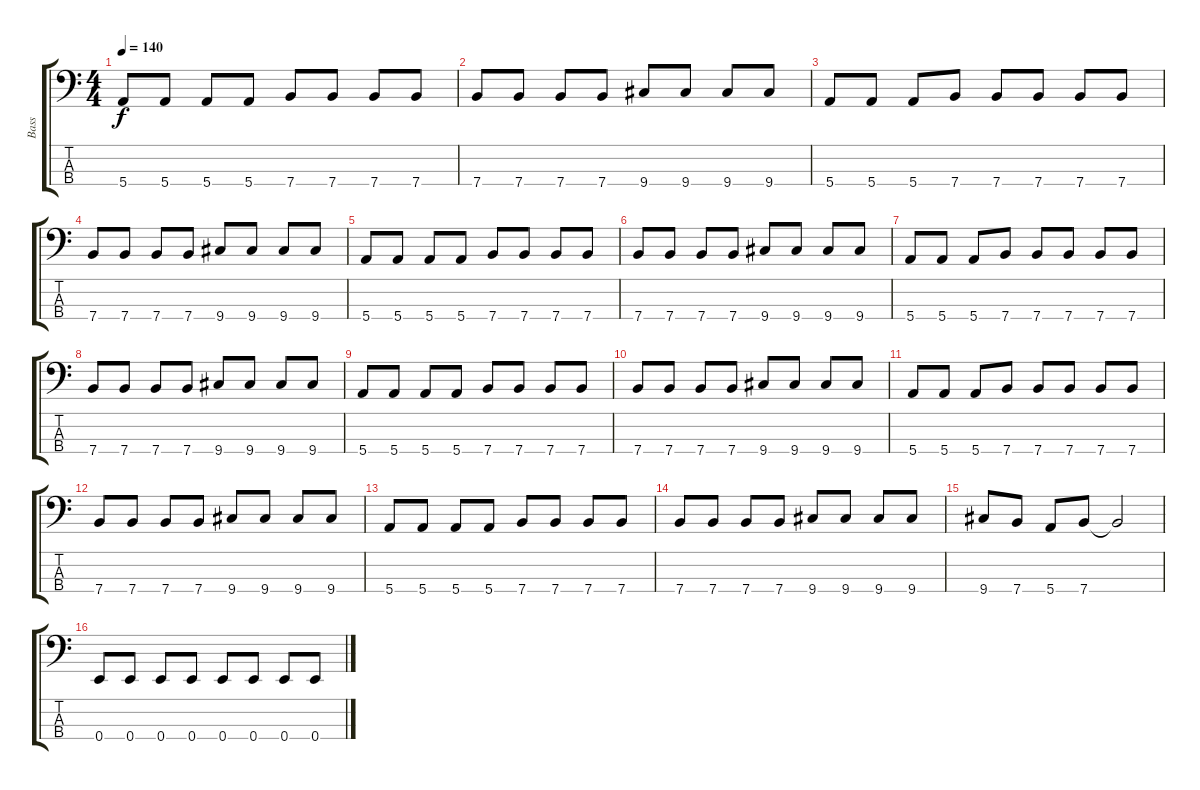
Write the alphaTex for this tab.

\track ("Bass" "Bass") {instrument acousticbass}
\staff {score tabs}
\tuning (G2 D2 A1 E1) {hide}
\ts (4 4)
\tempo 140
\clef f4
\ks c
5.4.8{dy f} 5.4.8 5.4.8 5.4.8 7.4.8 7.4.8 7.4.8 7.4.8 |
7.4.8 7.4.8 7.4.8 7.4.8 9.4.8 9.4.8 9.4.8 9.4.8 |
5.4.8 5.4.8 5.4.8 7.4.8 7.4.8 7.4.8 7.4.8 7.4.8 |
7.4.8 7.4.8 7.4.8 7.4.8 9.4.8 9.4.8 9.4.8 9.4.8 |
5.4.8 5.4.8 5.4.8 5.4.8 7.4.8 7.4.8 7.4.8 7.4.8 |
7.4.8 7.4.8 7.4.8 7.4.8 9.4.8 9.4.8 9.4.8 9.4.8 |
5.4.8 5.4.8 5.4.8 7.4.8 7.4.8 7.4.8 7.4.8 7.4.8 |
7.4.8 7.4.8 7.4.8 7.4.8 9.4.8 9.4.8 9.4.8 9.4.8 |
5.4.8 5.4.8 5.4.8 5.4.8 7.4.8 7.4.8 7.4.8 7.4.8 |
7.4.8 7.4.8 7.4.8 7.4.8 9.4.8 9.4.8 9.4.8 9.4.8 |
5.4.8 5.4.8 5.4.8 7.4.8 7.4.8 7.4.8 7.4.8 7.4.8 |
7.4.8 7.4.8 7.4.8 7.4.8 9.4.8 9.4.8 9.4.8 9.4.8 |
5.4.8 5.4.8 5.4.8 5.4.8 7.4.8 7.4.8 7.4.8 7.4.8 |
7.4.8 7.4.8 7.4.8 7.4.8 9.4.8 9.4.8 9.4.8 9.4.8 |
9.4.8 7.4.8 5.4.8 7.4.8 7.4{t}.2 |
0.4.8 0.4.8 0.4.8 0.4.8 0.4.8 0.4.8 0.4.8 0.4.8
